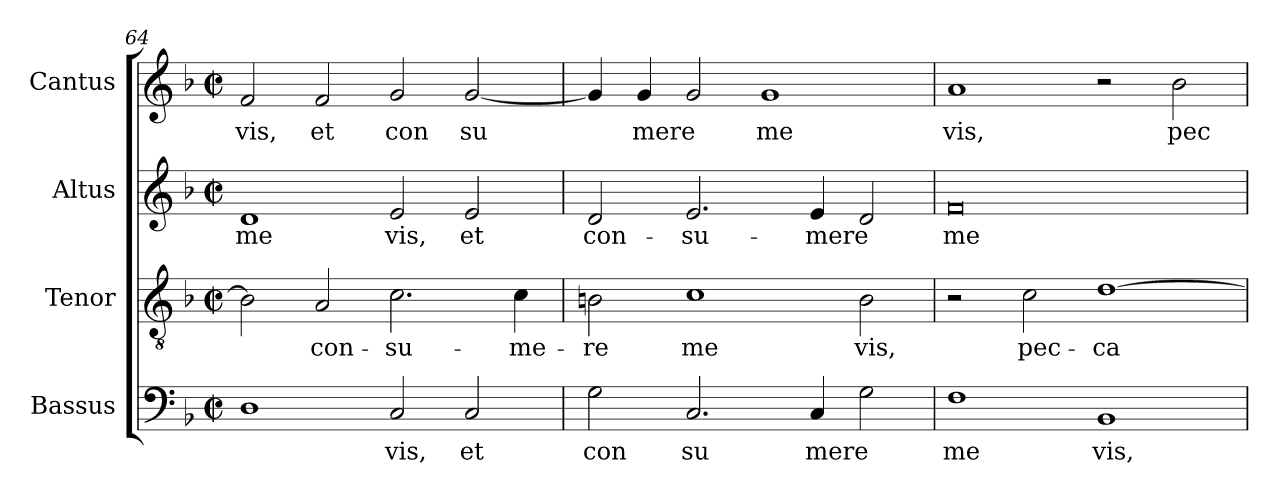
**kern	**text	**kern	**text	**kern	**text	**kern	**text
*part4	*part4	*part3	*part3	*part2	*part2	*part1	*part1
*staff4	*staff4	*staff3	*staff3	*staff2	*staff2	*staff1	*staff1
*I"Bassus	*	*I"Tenor	*	*I"Altus	*	*I"Cantus	*
*clefF4	*	*clefGv2	*	*clefG2	*	*clefG2	*
*k[b-]	*	*k[b-]	*	*k[b-]	*	*k[b-]	*
*F:	*	*F:	*	*F:	*	*F:	*
*M2/2	*	*M2/2	*	*M2/2	*	*M2/2	*
*met(c|)	*	*met(c|)	*	*met(c|)	*	*met(c|)	*
=64	=64	=64	=64	=64	=64	=64	=64
!	!	!	!	!	!LO:LY:b:cj	!	!LO:LY:b:cj
1D	.	2B-\]	.	1d	me	2f/	vis,
!	!	!	!LO:LY:b:cj	!	!	!	!LO:LY:b:cj
.	.	2A/	con-	.	.	2f/	et
!	!LO:LY:b:cj	!	!LO:LY:b:cj	!	!LO:LY:b:cj	!	!LO:LY:b:cj
2C/	vis,	2.c\	-su-	2e/	vis,	2g/	con
!	!LO:LY:b:cj	!	!	!	!LO:LY:b:cj	!	!LO:LY:b:cj
2C/	et	.	.	2e/	et	[<2g/	su
!	!	!	!LO:LY:b:cj	!	!	!	!
.	.	4c\	-me-	.	.	.	.
=65	=65	=65	=65	=65	=65	=65	=65
!	!LO:LY:b:cj	!	!LO:LY:b:cj	!	!LO:LY:b:cj	!	!
2G\	con	2Bn\	-re	2d/	con-	4g/]	.
!	!	!	!	!	!	!	!LO:LY:b:cj
.	.	.	.	.	.	4g/	mere
!	!LO:LY:b:cj	!	!LO:LY:b:cj	!	!LO:LY:b:cj	!	!
2.C/	su	1c	me	2.e/	-su-	2g/	.
!	!	!	!	!	!	!	!LO:LY:b:cj
.	.	.	.	.	.	1g	me
!	!LO:LY:b:cj	!	!	!	!LO:LY:b:cj	!	!
4C/	mere	.	.	4e/	-mere	.	.
!	!	!	!LO:LY:b:cj	!	!	!	!
2G\	.	2B\	vis,	2d/	.	.	.
=66	=66	=66	=66	=66	=66	=66	=66
!	!LO:LY:b:cj	!	!	!	!LO:LY:b:cj	!	!LO:LY:b:cj
1F	me	2r	.	0f	me	1a	vis,
!	!	!	!LO:LY:b:cj	!	!	!	!
.	.	2c\	pec-	.	.	.	.
!	!LO:LY:b:cj	!	!LO:LY:b:cj	!	!	!	!
1BB-	vis,	[>1d	-ca-	.	.	2r	.
!	!	!	!	!	!	!	!LO:LY:b:cj
.	.	.	.	.	.	2b-\	pec
=	=	=	=	=	=	=	=
*-	*-	*-	*-	*-	*-	*-	*-
